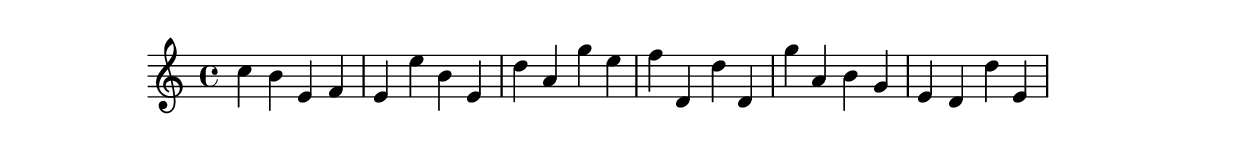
%% Do not edit this file; it is automatically
%% generated from LSR http://lsr.dsi.unimi.it
%% This file is in the public domain.
\version "2.13.29"

\header {
  lsrtags = "pitches"

%% Translation of GIT committish: 0b55335aeca1de539bf1125b717e0c21bb6fa31b
  texidoces = "
Este fragmento de código basado en Scheme genera
24 notas aleatorias (o tantas como se necesiten), basándose en la
hora actual (o en cualquier número pseudo-aleatorio que se
especifique en su lugar, para obtener las mismas notas aleatorias
cada vez): es decir, para obtener distintos patrones de notas,
sólo tiene que modificar este número.

"
  doctitlees = "Generación de notas aleatorias"

  texidoc = "
This Scheme-based snippet generates 24 random notes (or as many as
required), based on the current time (or any randomish number specified
instead, in order to obtain the same random notes each time): i.e., to
get different random note patterns, just change this number.

"
  doctitle = "Generating random notes"
} % begin verbatim

\score {
  {
    #(let ((random-state (seed->random-state (current-time))))
       (ly:export
        (make-sequential-music
         (map (lambda (x)
                (let ((idx (random 12 random-state)))
                  (make-event-chord
                   (list
                    (make-music 'NoteEvent
                                'duration (ly:make-duration 2 0 1 1)
                                'pitch (ly:make-pitch
                                        (quotient idx 7)
                                        (remainder idx 7)
                                        0))))))
              (make-list 24)))))
  }
}
